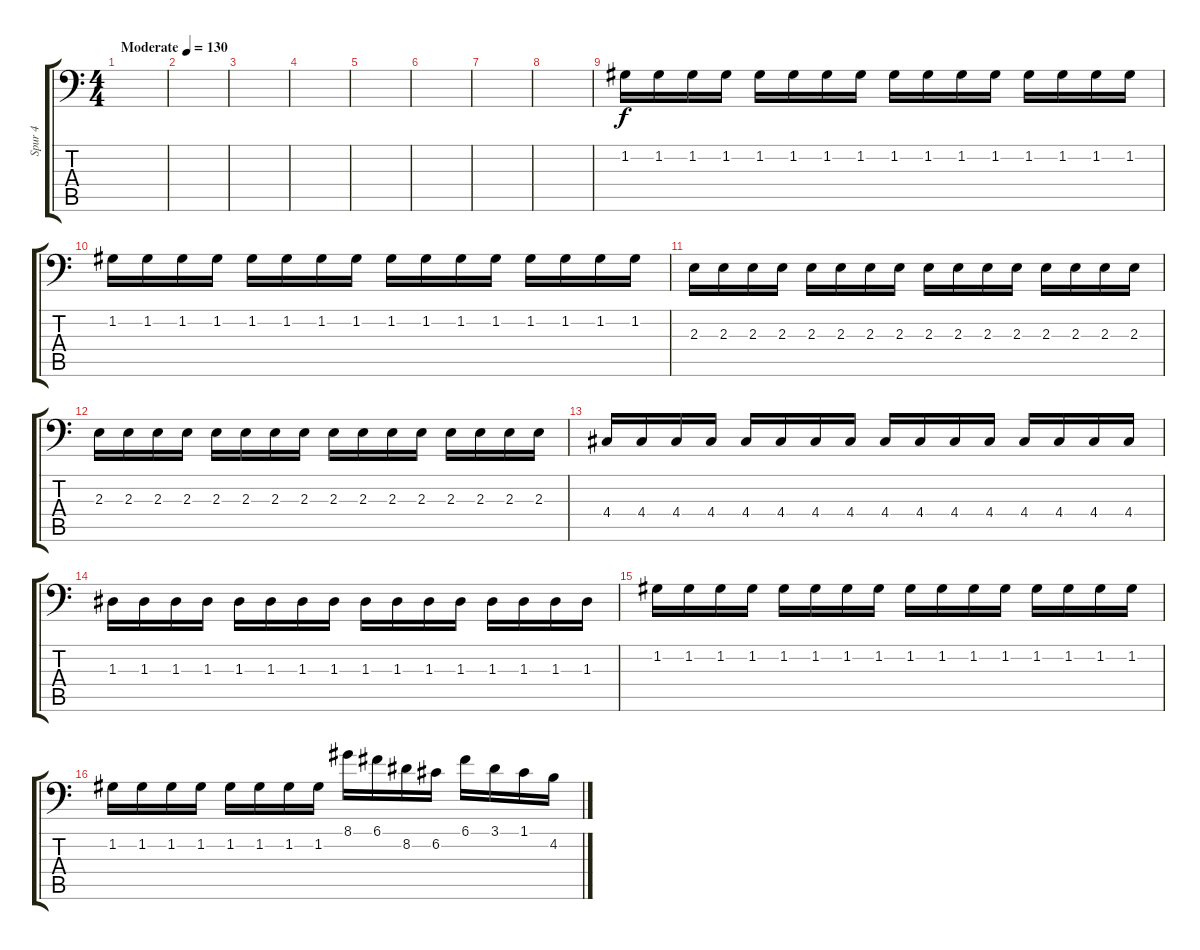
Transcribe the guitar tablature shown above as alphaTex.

\track ("Spur 4" "Spur 4") {instrument electricbassfinger}
\staff {score tabs}
\tuning (C3 G2 D2 A1 E1 B0) {hide}
\ts (4 4)
\tempo (130 "Moderate")
\clef f4
\ks c
|
|
|
|
|
|
|
|
1.2.16 1.2.16 1.2.16 1.2.16 1.2.16 1.2.16 1.2.16 1.2.16 1.2.16 1.2.16 1.2.16 1.2.16 1.2.16 1.2.16 1.2.16 1.2.16 |
1.2.16 1.2.16 1.2.16 1.2.16 1.2.16 1.2.16 1.2.16 1.2.16 1.2.16 1.2.16 1.2.16 1.2.16 1.2.16 1.2.16 1.2.16 1.2.16 |
2.3.16 2.3.16 2.3.16 2.3.16 2.3.16 2.3.16 2.3.16 2.3.16 2.3.16 2.3.16 2.3.16 2.3.16 2.3.16 2.3.16 2.3.16 2.3.16 |
2.3.16 2.3.16 2.3.16 2.3.16 2.3.16 2.3.16 2.3.16 2.3.16 2.3.16 2.3.16 2.3.16 2.3.16 2.3.16 2.3.16 2.3.16 2.3.16 |
4.4.16 4.4.16 4.4.16 4.4.16 4.4.16 4.4.16 4.4.16 4.4.16 4.4.16 4.4.16 4.4.16 4.4.16 4.4.16 4.4.16 4.4.16 4.4.16 |
1.3.16 1.3.16 1.3.16 1.3.16 1.3.16 1.3.16 1.3.16 1.3.16 1.3.16 1.3.16 1.3.16 1.3.16 1.3.16 1.3.16 1.3.16 1.3.16 |
1.2.16 1.2.16 1.2.16 1.2.16 1.2.16 1.2.16 1.2.16 1.2.16 1.2.16 1.2.16 1.2.16 1.2.16 1.2.16 1.2.16 1.2.16 1.2.16 |
1.2.16 1.2.16 1.2.16 1.2.16 1.2.16 1.2.16 1.2.16 1.2.16 8.1.16 6.1.16 8.2.16 6.2.16 6.1.16 3.1.16 1.1.16 4.2.16
